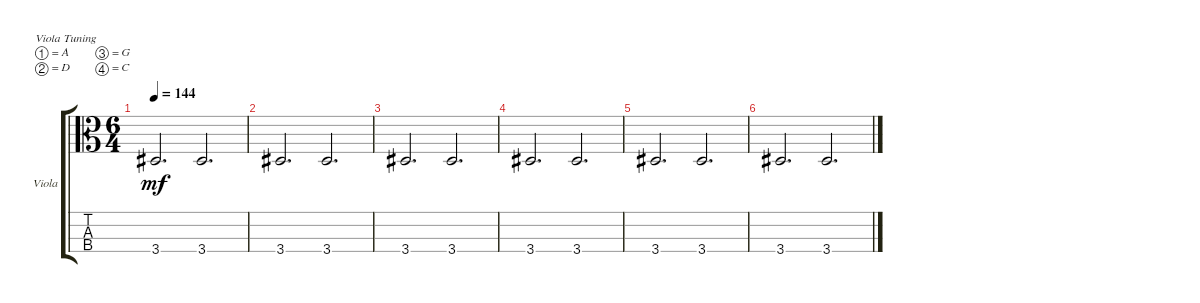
\defaultSystemsLayout 4
\bracketExtendMode groupsimilarinstruments
\firstSystemTrackNameOrientation horizontal
\otherSystemsTrackNameOrientation horizontal
\track ("Viola" "Viola") {instrument viola}
\staff {score tabs}
\tuning (A4 D4 G3 C3)
\ts (6 4)
\tempo 144
\clef c3
\ks c
3.4.2{d dy mf} 3.4.2{d} |
3.4.2{d} 3.4.2{d} |
3.4.2{d} 3.4.2{d} |
3.4.2{d} 3.4.2{d} |
3.4.2{d} 3.4.2{d} |
3.4.2{d} 3.4.2{d}
